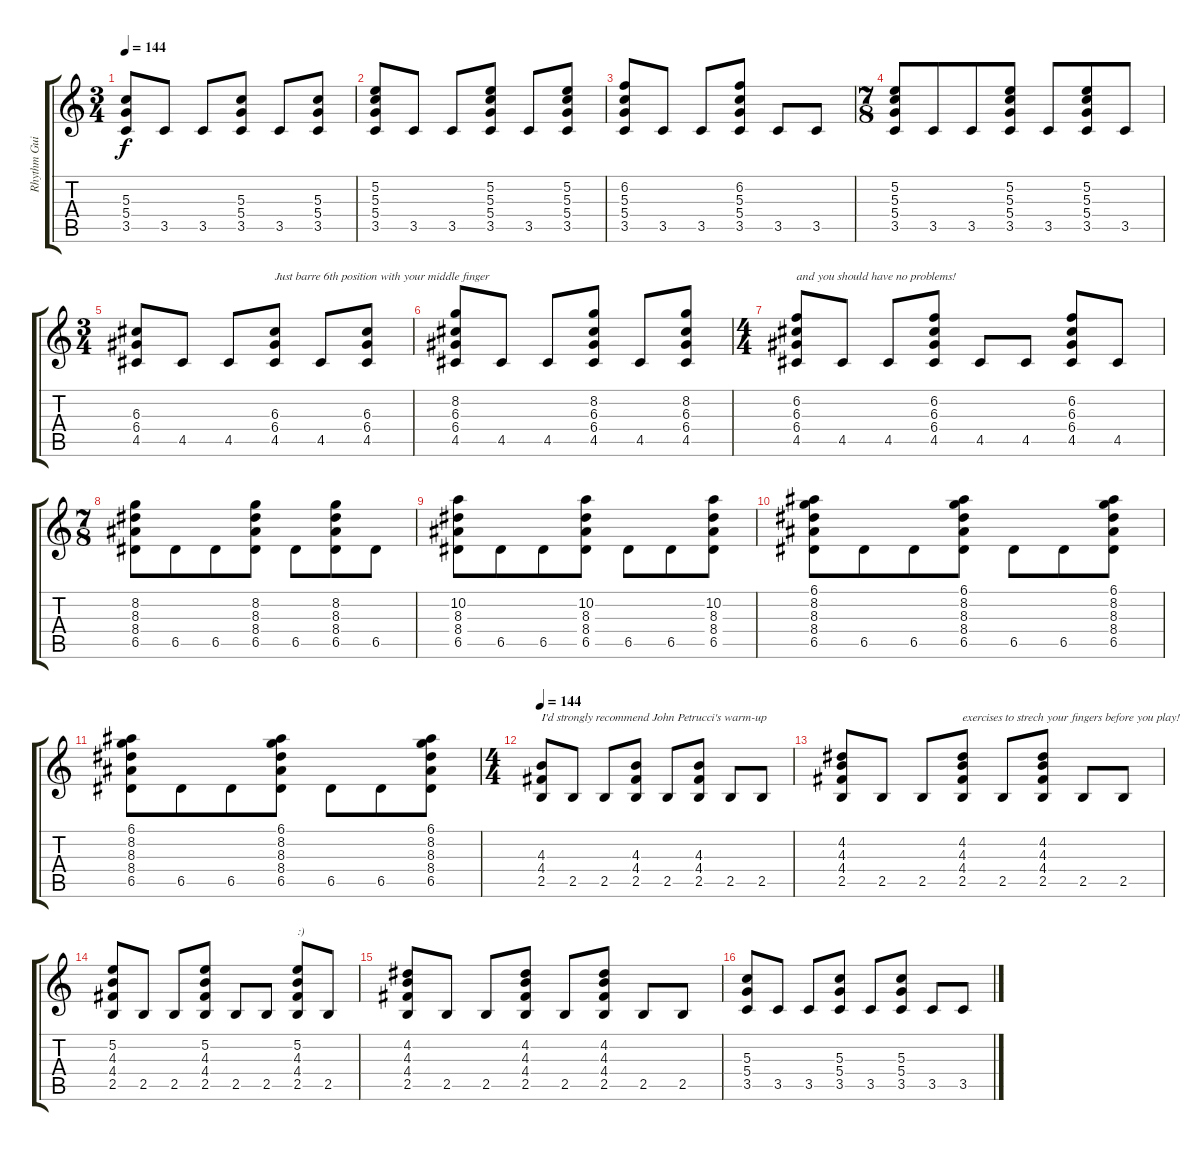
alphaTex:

\track ("Rhythm Guitar Left" "Rhythm Gui") {instrument distortionguitar}
\staff {score tabs}
\tuning (E4 B3 G3 D3 A2 E2) {hide}
\ts (3 4)
\tempo 144
\clef g2
\ks c
(5.3 5.4 3.5).8{dy f volume 12 balance 8 instrument distortionguitar} 3.5.8 3.5.8 (5.3 5.4 3.5).8 3.5.8 (5.3 5.4 3.5).8 |
(5.2 5.3 5.4 3.5).8 3.5.8 3.5.8 (5.2 5.3 5.4 3.5).8 3.5.8 (5.2 5.3 5.4 3.5).8 |
(6.2 5.3 5.4 3.5).8 3.5.8 3.5.8 (6.2 5.3 5.4 3.5).8 3.5.8 3.5.8 |
\ts (7 8)
(5.2 5.3 5.4 3.5).8 3.5.8 3.5.8 (5.2 5.3 5.4 3.5).8 3.5.8 (5.2 5.3 5.4 3.5).8 3.5.8 |
\ts (3 4)
(6.3 6.4 4.5).8 4.5.8 4.5.8 (6.3 6.4 4.5).8{txt "Just barre 6th position with your middle finger"} 4.5.8 (6.3 6.4 4.5).8 |
(8.2 6.3 6.4 4.5).8 4.5.8 4.5.8 (8.2 6.3 6.4 4.5).8 4.5.8 (8.2 6.3 6.4 4.5).8 |
\ts (4 4)
(6.2 6.3 6.4 4.5).8{txt "and you should have no problems!"} 4.5.8 4.5.8 (6.2 6.3 6.4 4.5).8 4.5.8 4.5.8 (6.2 6.3 6.4 4.5).8 4.5.8 |
\ts (7 8)
(8.2 8.3 8.4 6.5).8 6.5.8 6.5.8 (8.2 8.3 8.4 6.5).8 6.5.8 (8.2 8.3 8.4 6.5).8 6.5.8 |
(10.2 8.3 8.4 6.5).8 6.5.8 6.5.8 (10.2 8.3 8.4 6.5).8 6.5.8 6.5.8 (10.2 8.3 8.4 6.5).8 |
(6.1 8.2 8.3 8.4 6.5).8 6.5.8 6.5.8 (6.1 8.2 8.3 8.4 6.5).8 6.5.8 6.5.8 (6.1 8.2 8.3 8.4 6.5).8 |
(6.1 8.2 8.3 8.4 6.5).8 6.5.8 6.5.8 (6.1 8.2 8.3 8.4 6.5).8 6.5.8 6.5.8 (6.1 8.2 8.3 8.4 6.5).8 |
\ts (4 4)
\section ("" "")
\tempo 144
(4.3 4.4 2.5).8{txt "I'd strongly recommend John Petrucci's warm-up" volume 11 balance 0 instrument distortionguitar} 2.5.8 2.5.8 (4.3 4.4 2.5).8 2.5.8 (4.3 4.4 2.5).8 2.5.8 2.5.8 |
(4.2 4.3 4.4 2.5).8 2.5.8 2.5.8 (4.2 4.3 4.4 2.5).8{txt "exercises to strech your fingers before you play!"} 2.5.8 (4.2 4.3 4.4 2.5).8 2.5.8 2.5.8 |
(5.2 4.3 4.4 2.5).8 2.5.8 2.5.8 (5.2 4.3 4.4 2.5).8 2.5.8 2.5.8 (5.2 4.3 4.4 2.5).8{txt ":)"} 2.5.8 |
(4.2 4.3 4.4 2.5).8 2.5.8 2.5.8 (4.2 4.3 4.4 2.5).8 2.5.8 (4.2 4.3 4.4 2.5).8 2.5.8 2.5.8 |
(5.3 5.4 3.5).8 3.5.8 3.5.8 (5.3 5.4 3.5).8 3.5.8 (5.3 5.4 3.5).8 3.5.8 3.5.8
